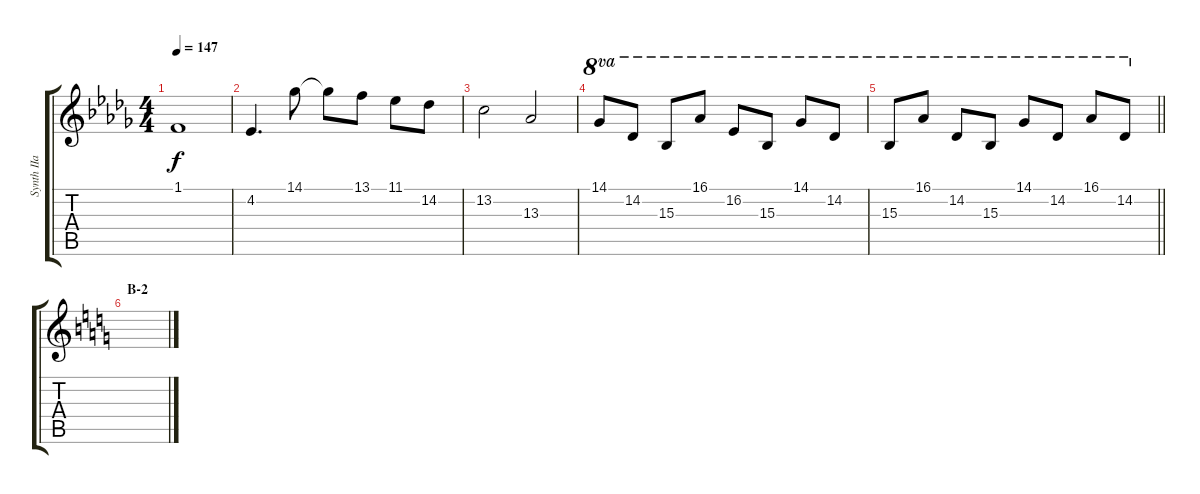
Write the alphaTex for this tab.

\track ("Synth IIa (Kotobuki Tsumugi)" "Synth IIa ") {instrument tubularbells}
\staff {score tabs}
\tuning (E4 B3 G3 D3 A2 E2) {hide}
\ts (4 4)
\tempo 147
\clef g2
\ks db
1.1.1{dy f} |
4.2.4{d} 14.1.8 14.1{t}.8 13.1.8 11.1.8 14.2.8 |
13.2.2 13.3.2 |
14.1.8{ot 8va} 14.2.8{ot 8va} 15.3.8{ot 8va} 16.1.8{ot 8va} 16.2.8{ot 8va} 15.3.8{ot 8va} 14.1.8{ot 8va} 14.2.8{ot 8va} |
\barLineRight lightlight
15.3.8{ot 8va} 16.1.8{ot 8va} 14.2.8{ot 8va} 15.3.8{ot 8va} 14.1.8{ot 8va} 14.2.8{ot 8va} 16.1.8{ot 8va} 14.2.8{ot 8va} |
\section ("" "B-2")
\ks c
